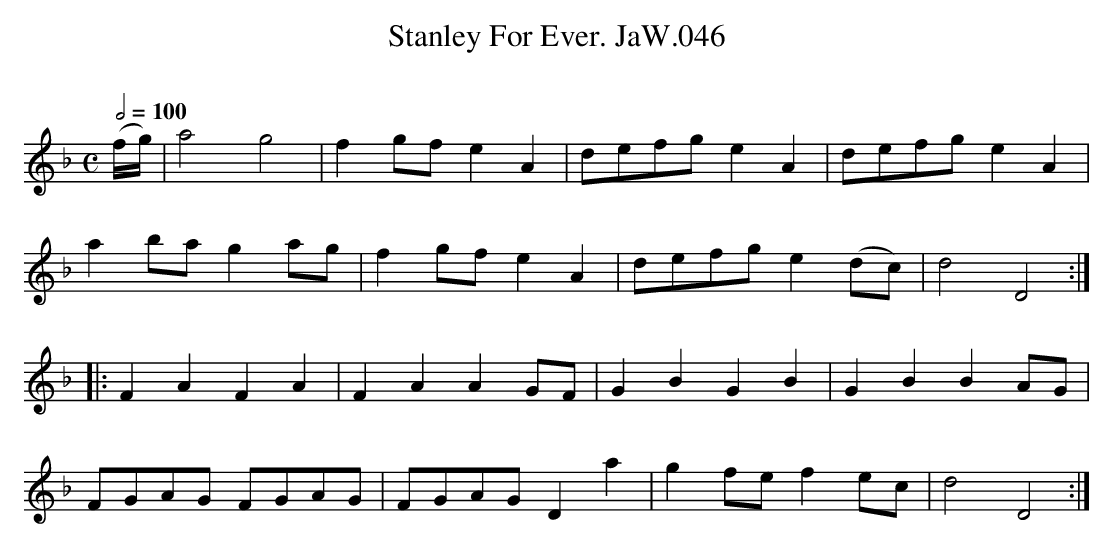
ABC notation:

X:1
T:Stanley For Ever. JaW.046
M:C
L:1/8
Q:1/2=100
O:
K:Dm
(f/g/)|a4 g4|f2gf e2A2|defg e2A2|defg e2A2|
a2ba g2ag|f2gf e2A2|defg e2(dc)|d4D4:|
|:F2A2 F2A2|F2A2 A2GF|G2B2 G2B2|G2B2 B2AG|
FGAG FGAG|FGAG D2a2|g2fe f2ec |d4D4:|
